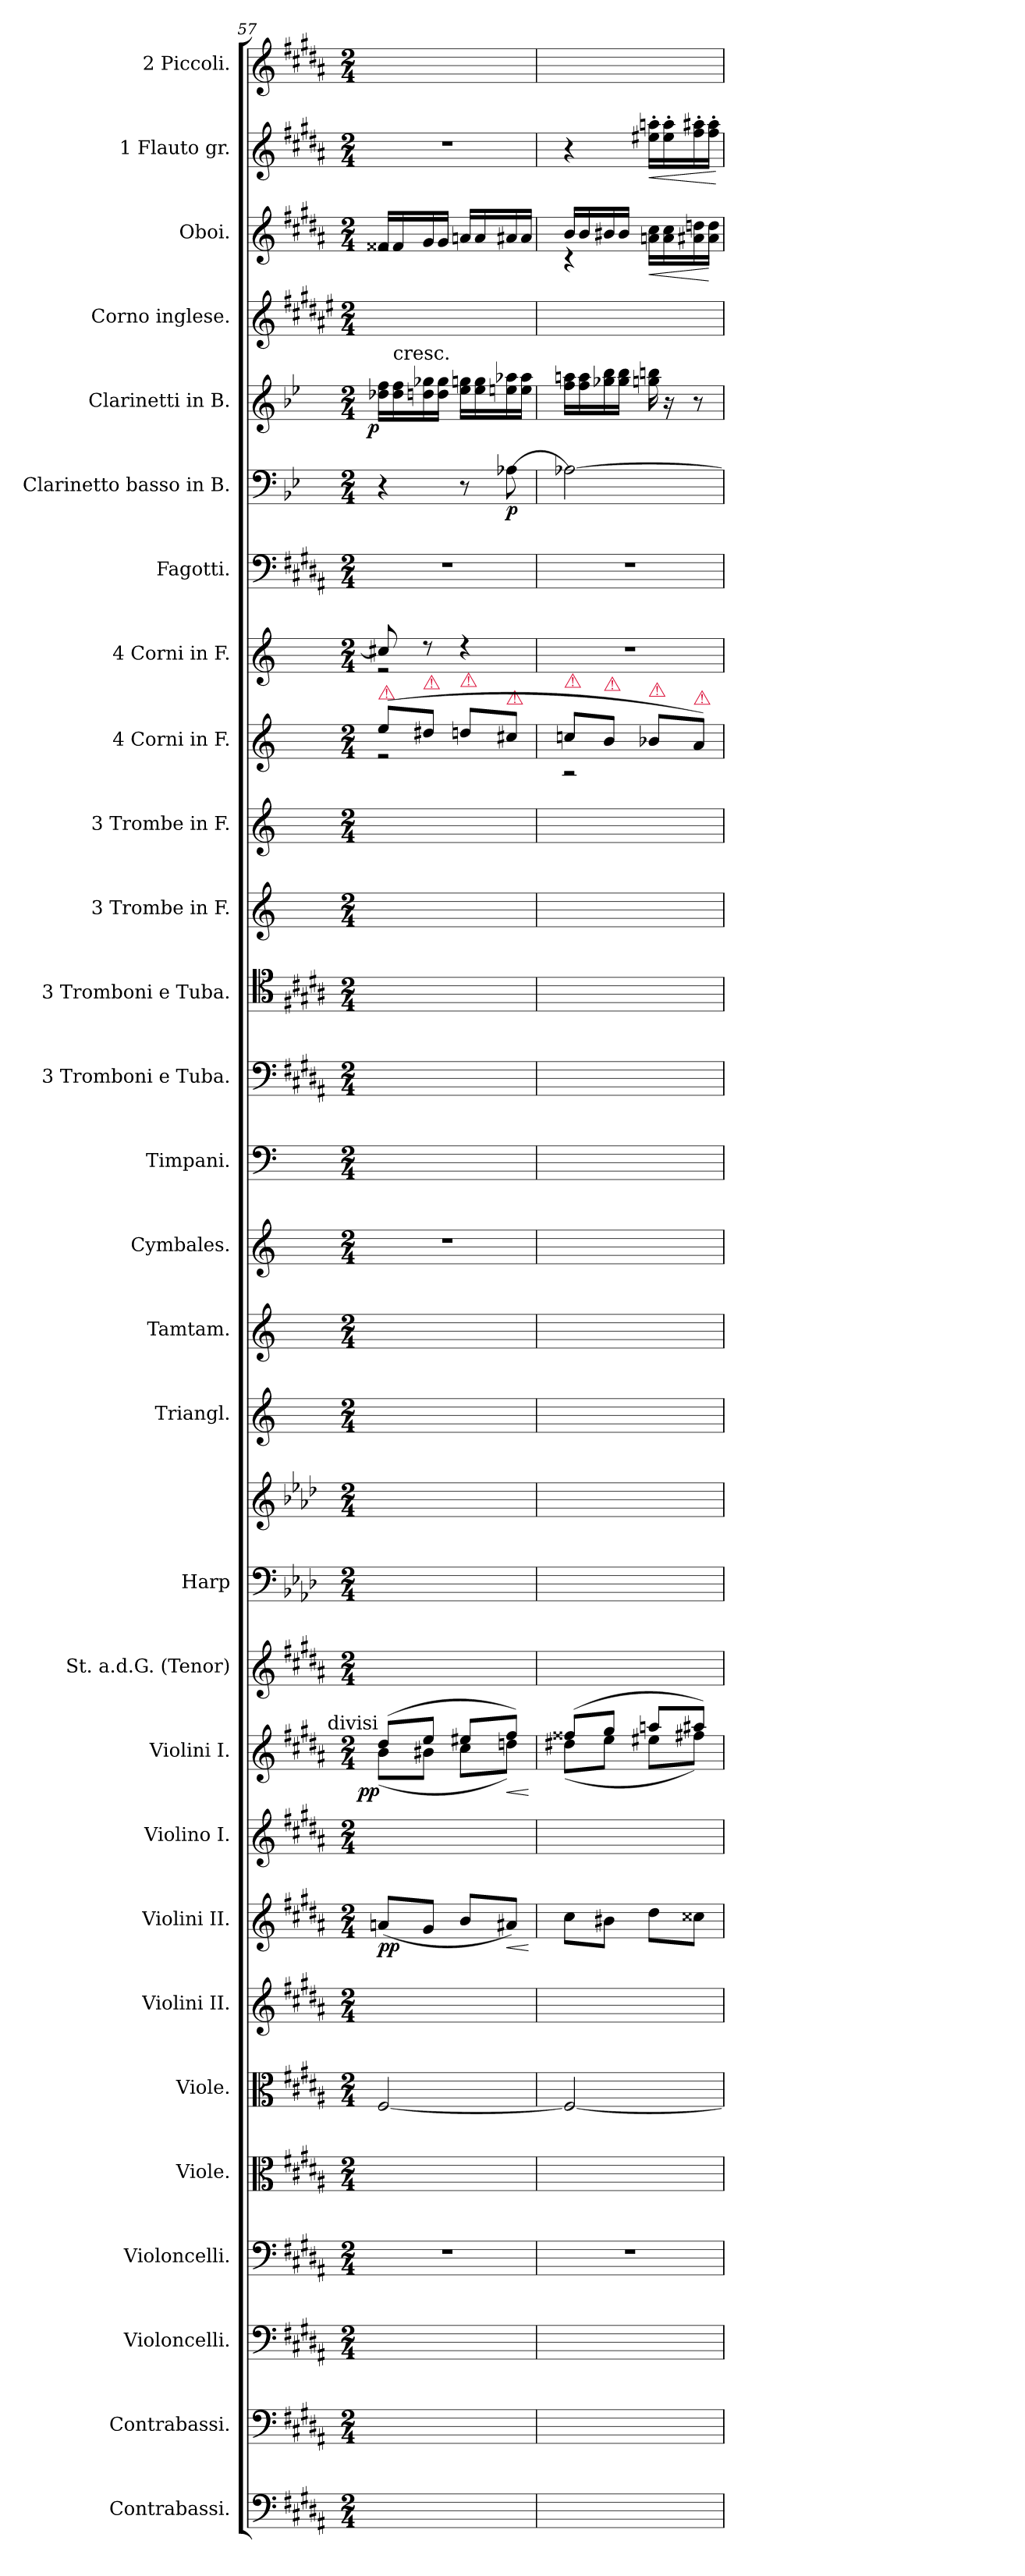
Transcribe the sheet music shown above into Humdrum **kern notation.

**kern	**kern	**kern	**kern	**kern	**kern	**kern	**kern	**dynam	**kern	**kern	**dynam	**kern	**kern	**kern	**kern	**kern	**kern	**kern	**kern	**kern	**kern	**kern	**kern	**kern	**kern	**kern	**dynam	**kern	**dynam	**kern	**kern	**dynam	**kern	**dynam	**kern
*part29	*part28	*part27	*part26	*part25	*part24	*part23	*part22	*part22	*part21	*part20	*part20	*part19	*part18	*part18	*part17	*part16	*part15	*part14	*part13	*part12	*part11	*part10	*part9	*part8	*part7	*part6	*part6	*part5	*part5	*part4	*part3	*part3	*part2	*part2	*part1
*staff30	*staff29	*staff28	*staff27	*staff26	*staff25	*staff24	*staff23	*staff23	*staff22	*staff21	*staff21	*staff20	*staff19	*staff18	*staff17	*staff16	*staff15	*staff14	*staff13	*staff12	*staff11	*staff10	*staff9	*staff8	*staff7	*staff6	*staff6	*staff5	*staff5	*staff4	*staff3	*staff3	*staff2	*staff2	*staff1
*I"Contrabassi.	*I"Contrabassi.	*I"Violoncelli.	*I"Violoncelli.	*I"Viole.	*I"Viole.	*I"Violini II.	*I"Violini II.	*	*I"Violino I.	*I"Violini I.	*	*I"St. a.d.G. (Tenor)	*I"Harp	*	*I"Triangl.	*I"Tamtam.	*I"Cymbales.	*I"Timpani.	*I"3 Tromboni e Tuba.	*I"3 Tromboni e Tuba.	*I"3 Trombe in F.	*I"3 Trombe in F.	*I"4 Corni in F.	*I"4 Corni in F.	*I"Fagotti.	*I"Clarinetto basso in B.	*	*I"Clarinetti in B.	*	*I"Corno inglese.	*I"Oboi.	*	*I"1 Flauto gr.	*	*I"2 Piccoli.
*I'C. B.	*I'C. B.	*I'Vcll.	*I'Vcll.	*	*	*I'Viol. II.	*I'Viol. II.	*	*I'Viol. I.	*I'Viol. I.	*	*I'T	*I'Hp	*	*I'triangl	*I'Tam-Tam.	*I'Cymb	*I'Timp.	*	*	*	*	*	*	*I'Fag.	*I'Cl. B. in B	*	*I'Cl. in B.	*	*I'Cor.ingl.	*I'Ob.	*	*I'Fl.gr.	*	*
*clefF4	*clefF4	*clefF4	*clefF4	*clefC3	*clefC3	*clefG2	*clefG2	*	*clefG2	*clefG2	*	*clefG2	*clefF4	*clefG2	*clefG2	*clefG2	*clefG2	*clefF4	*clefF4	*clefC4	*clefG2	*clefG2	*clefG2	*clefG2	*clefF4	*clefF4	*	*clefG2	*	*clefG2	*clefG2	*	*clefG2	*	*clefG2
*	*	*	*	*	*	*	*	*	*	*	*	*	*	*	*	*	*	*	*	*	*ITrd-3c-5	*ITrd-3c-5	*ITrd4c7	*ITrd4c7	*	*ITrd1c2	*	*ITrd1c2	*	*ITrd4c7	*	*	*	*	*
*k[f#c#g#d#a#]	*k[f#c#g#d#a#]	*k[f#c#g#d#a#]	*k[f#c#g#d#a#]	*k[f#c#g#d#a#]	*k[f#c#g#d#a#]	*k[f#c#g#d#a#]	*k[f#c#g#d#a#]	*	*k[f#c#g#d#a#]	*k[f#c#g#d#a#]	*	*k[f#c#g#d#a#]	*k[b-e-a-d-]	*k[b-e-a-d-]	*k[]	*k[]	*k[]	*k[]	*k[f#c#g#d#a#]	*k[f#c#g#d#a#]	*k[b-]	*k[b-]	*k[b-]	*k[b-]	*k[f#c#g#d#a#]	*k[b-e-a-d-]	*	*k[b-e-a-d-]	*	*k[f#c#g#d#a#]	*k[f#c#g#d#a#]	*	*k[f#c#g#d#a#]	*	*k[f#c#g#d#a#]
*B:	*B:	*B:	*B:	*B:	*B:	*B:	*B:	*	*B:	*B:	*	*B:	*	*	*	*	*	*	*B:	*B:	*	*	*	*	*B:	*	*	*	*	*B:	*B:	*	*B:	*	*B:
*M2/4	*M2/4	*M2/4	*M2/4	*M2/4	*M2/4	*M2/4	*M2/4	*	*M2/4	*M2/4	*	*M2/4	*M2/4	*M2/4	*M2/4	*M2/4	*M2/4	*M2/4	*M2/4	*M2/4	*M2/4	*M2/4	*M2/4	*M2/4	*M2/4	*M2/4	*	*M2/4	*	*M2/4	*M2/4	*	*M2/4	*	*M2/4
=57	=57	=57	=57	=57	=57	=57	=57	=57	=57	=57	=57	=57	=57	=57	=57	=57	=57	=57	=57	=57	=57	=57	=57	=57	=57	=57	=57	=57	=57	=57	=57	=57	=57	=57	=57
*	*	*	*	*	*	*	*	*	*	*^	*	*	*	*	*	*	*	*	*	*	*	*	*^	*^	*	*	*	*	*	*	*^	*	*	*	*
!	!	!	!	!	!	!	!	!	!	!	!	!	!	!	!	!	!	!	!	!	!	!	!	!LO:TX:a:color=crimson:t=⚠	!	!	!	!	!	!	!	!	!	!	!	!	!	!	!
!	!	!	!	!	!	!	!	!	!	!LO:TX:a:rj:t=divisi	!	!	!	!	!	!	!	!	!	!	!	!	!	!	!	!	!	!	!	!	!	!	!	!	!	!	!	!	!
!	!	!	!	!	!	!	!	!	!	!	!	!LO:DY:b:rj	!	!	!	!	!	!	!	!	!	!	!	!	!	!	!	!	!	!	!	!LO:DY:b:rj	!	!	!	!LO:HP:b	!	!	!
2ryy	2ryy	2ryy	2r	2ryy	[2F#/	2ryy	(8an/L	pp	2ryy	(8dd#/L	(8b\L	pp	2ryy	2ryy	2ryy	2ryy	2ryy	2r	2ryy	2ryy	2ryy	2ryy	2ryy	(<8a/L	2re	8f#X/]	2re	2r	4r	.	16cc-X\ 16ee-\LL	p	2ryy	16f##X/LL	2re	< p	2r	.	2ryy
!	!	!	!	!	!	!	!	!	!	!	!	!	!	!	!	!	!	!	!	!	!	!	!	!	!	!	!	!	!	!	!LO:TX:t=cresc.	!	!	!	!	!	!	!	!
.	.	.	.	.	.	.	.	.	.	.	.	.	.	.	.	.	.	.	.	.	.	.	.	.	.	.	.	.	.	.	16cc-\ 16ee-\	.	.	16f##/	.	.	.	.	.
!	!	!	!	!	!	!	!	!	!	!	!	!	!	!	!	!	!	!	!	!	!	!	!	!LO:TX:a:color=crimson:t=⚠	!	!	!	!	!	!	!	!	!	!	!	!	!	!	!
.	.	.	.	.	.	.	8g#/J	.	.	8ee/J	8b#X\J	.	.	.	.	.	.	.	.	.	.	.	.	8g#X/J	.	8rdd	.	.	.	.	16ccn\ 16ff-X\	.	.	16g#/	.	.	.	.	.
.	.	.	.	.	.	.	.	.	.	.	.	.	.	.	.	.	.	.	.	.	.	.	.	.	.	.	.	.	.	.	16cc\ 16ff-\JJ	.	.	16g#/JJ	.	.	.	.	.
!	!	!	!	!	!	!	!	!	!	!	!	!	!	!	!	!	!	!	!	!	!	!	!	!LO:TX:a:color=crimson:t=⚠	!	!	!	!	!	!	!	!	!	!	!	!	!	!	!
.	.	.	.	.	.	.	8b/L	.	.	8ee#X/L	8cc#\L	.	.	.	.	.	.	.	.	.	.	.	.	8gn/L	.	4rdd	.	.	8r	.	16dd-\ 16ffn\LL	.	.	16an/LL	.	.	.	.	.
.	.	.	.	.	.	.	.	.	.	.	.	.	.	.	.	.	.	.	.	.	.	.	.	.	.	.	.	.	.	.	16dd-\ 16ff\	.	.	16a/	.	.	.	.	.
!	!	!	!	!	!	!	!	!	!	!	!	!	!	!	!	!	!	!	!	!	!	!	!	!LO:TX:a:color=crimson:t=⚠	!	!	!	!	!	!	!	!	!	!	!	!	!	!	!
!	!	!	!	!	!	!	!	!LO:HP:b	!	!	!	!LO:HP:b	!	!	!	!	!	!	!	!	!	!	!	!	!	!	!	!	!	!	!	!	!	!	!	!	!	!	!
!	!	!	!	!	!	!	!	!	!	!	!	!LO:HP:n=1:b	!	!	!	!	!	!	!	!	!	!	!	!	!	!	!	!	!	!	!	!	!	!	!	!	!	!	!
.	.	.	.	.	.	.	8a#X/J)	<	.	8ff#/J)	8ddn\J)	< <	.	.	.	.	.	.	.	.	.	.	.	8f#X/J	.	.	.	.	[8G-X\	p	16ddn\ 16gg-X\	.	.	16a#X/	.	.	.	.	.
.	.	.	.	.	.	.	.	.	.	.	.	.	.	.	.	.	.	.	.	.	.	.	.	.	.	.	.	.	.	.	16dd\ 16gg-\JJ	.	.	16a#/JJ	.	[	.	.	.
*	*	*	*	*	*	*	*	*	*	*	*	*	*	*	*	*	*	*	*	*	*	*	*	*v	*v	*	*	*	*	*	*	*	*	*v	*v	*	*	*	*
*	*	*	*	*	*	*	*	*	*	*v	*v	*	*	*	*	*	*	*	*	*	*	*	*	*	*v	*v	*	*	*	*	*	*	*	*	*	*	*
.	.	.	.	.	.	.	.	[	.	.	[ [	.	.	.	.	.	.	.	.	.	.	.	.	.	.	.	.	.	.	.	.	.	.	.	.
=58	=58	=58	=58	=58	=58	=58	=58	=58	=58	=58	=58	=58	=58	=58	=58	=58	=58	=58	=58	=58	=58	=58	=58	=58	=58	=58	=58	=58	=58	=58	=58	=58	=58	=58	=58
*	*	*	*	*	*	*	*	*	*	*^	*	*	*	*	*	*	*	*	*	*	*	*	*^	*	*	*	*	*	*	*	*^	*	*	*	*
!	!	!	!	!	!	!	!	!	!	!	!	!	!	!	!	!	!	!	!	!	!	!	!	!LO:TX:a:color=crimson:t=⚠	!	!	!	!	!	!	!	!	!	!	!	!	!	!
2ryy	2ryy	2ryy	2r	2ryy	2F#/_	2ryy	8cc#\L	.	2ryy	(8ff##X/L	(8dd#X\L	.	2ryy	2ryy	2ryy	2ryy	2ryy	2ryy	2ryy	2ryy	2ryy	2ryy	2ryy	8fn/L	2rA	2r	2r	2G-X\_	.	16ee-\ 16ggn\LL	.	2ryy	16b/LL	4r	.	4r	.	2ryy
.	.	.	.	.	.	.	.	.	.	.	.	.	.	.	.	.	.	.	.	.	.	.	.	.	.	.	.	.	.	16ee-\ 16gg\	.	.	16b/	.	.	.	.	.
!	!	!	!	!	!	!	!	!	!	!	!	!	!	!	!	!	!	!	!	!	!	!	!	!LO:TX:a:color=crimson:t=⚠	!	!	!	!	!	!	!	!	!	!	!	!	!	!
.	.	.	.	.	.	.	8b#X\J	.	.	8gg#/J	8ee\J	.	.	.	.	.	.	.	.	.	.	.	.	8e/J	.	.	.	.	.	16ff-X\ 16aa-\	.	.	16b#X/	.	.	.	.	.
.	.	.	.	.	.	.	.	.	.	.	.	.	.	.	.	.	.	.	.	.	.	.	.	.	.	.	.	.	.	16ff-\ 16aa-\JJ	.	.	16b#/JJ	.	.	.	.	.
!	!	!	!	!	!	!	!	!	!	!	!	!	!	!	!	!	!	!	!	!	!	!	!	!LO:TX:a:color=crimson:t=⚠	!	!	!	!	!	!	!	!	!	!	!	!	!	!
!	!	!	!	!	!	!	!	!	!	!	!	!	!	!	!	!	!	!	!	!	!	!	!	!	!	!	!	!	!	!	!	!	!	!	!LO:HP:b	!	!LO:HP:b	!
.	.	.	.	.	.	.	8dd#\L	.	.	8aan/L	8ee#X\L	.	.	.	.	.	.	.	.	.	.	.	.	8e-X/L	.	.	.	.	.	16ffn\ 16aan\	.	.	16an\ 16cc#\LL	4ryy	<	16ee#X'\ 16aan'\LL	<	.
.	.	.	.	.	.	.	.	.	.	.	.	.	.	.	.	.	.	.	.	.	.	.	.	.	.	.	.	.	.	16r	.	.	16a\ 16cc#\	.	.	16ee#'\ 16aa'\	.	.
!	!	!	!	!	!	!	!	!	!	!	!	!	!	!	!	!	!	!	!	!	!	!	!	!LO:TX:a:color=crimson:t=⚠	!	!	!	!	!	!	!	!	!	!	!	!	!	!
.	.	.	.	.	.	.	8cc##X\J	.	.	8aa#X/J)	8ff#X\J)	.	.	.	.	.	.	.	.	.	.	.	.	8d/J)	.	.	.	.	.	8r	.	.	16a#X\ 16ddn\	.	.	16ff#'\ 16aa#X'\	.	.
.	.	.	.	.	.	.	.	.	.	.	.	.	.	.	.	.	.	.	.	.	.	.	.	.	.	.	.	.	.	.	.	.	16a#\ 16dd\JJ	.	[	16ff#'\ 16aa#'\JJ	.	.
*	*	*	*	*	*	*	*	*	*	*v	*v	*	*	*	*	*	*	*	*	*	*	*	*	*v	*v	*	*	*	*	*	*	*	*v	*v	*	*	*	*
.	.	.	.	.	.	.	.	.	.	.	.	.	.	.	.	.	.	.	.	.	.	.	.	.	.	.	.	.	.	.	.	.	.	[	.
=	=	=	=	=	=	=	=	=	=	=	=	=	=	=	=	=	=	=	=	=	=	=	=	=	=	=	=	=	=	=	=	=	=	=	=
*-	*-	*-	*-	*-	*-	*-	*-	*-	*-	*-	*-	*-	*-	*-	*-	*-	*-	*-	*-	*-	*-	*-	*-	*-	*-	*-	*-	*-	*-	*-	*-	*-	*-	*-	*-
